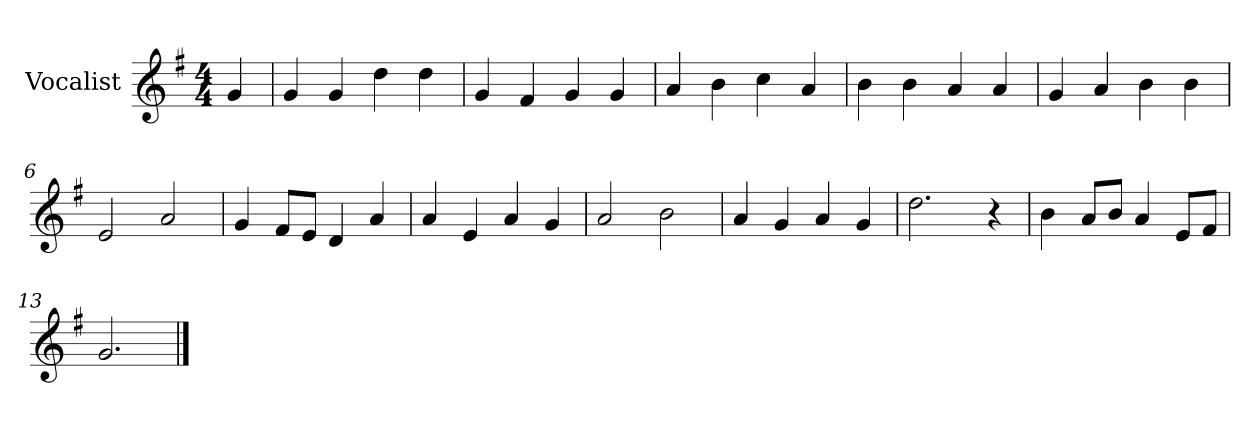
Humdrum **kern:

**kern
*part1
*staff1
*I"Vocalist
*k[f#]
*G:
*M4/4
=
4g
=1
4g
4g
4dd
4dd
=2
4g
4f#
4g
4g
=3
4a
4b
4cc
4a
=4
4b
4b
4a
4a
=5
4g
4a
4b
4b
=6
2e
2a
=7
4g
8f#L
8eJ
4d
4a
=8
4a
4e
4a
4g
=9
2a
2b
=10
4a
4g
4a
4g
=11
2.dd
4r
=12
4b
8aL
8bJ
4a
8eL
8f#J
=13
2.g
==
*-
